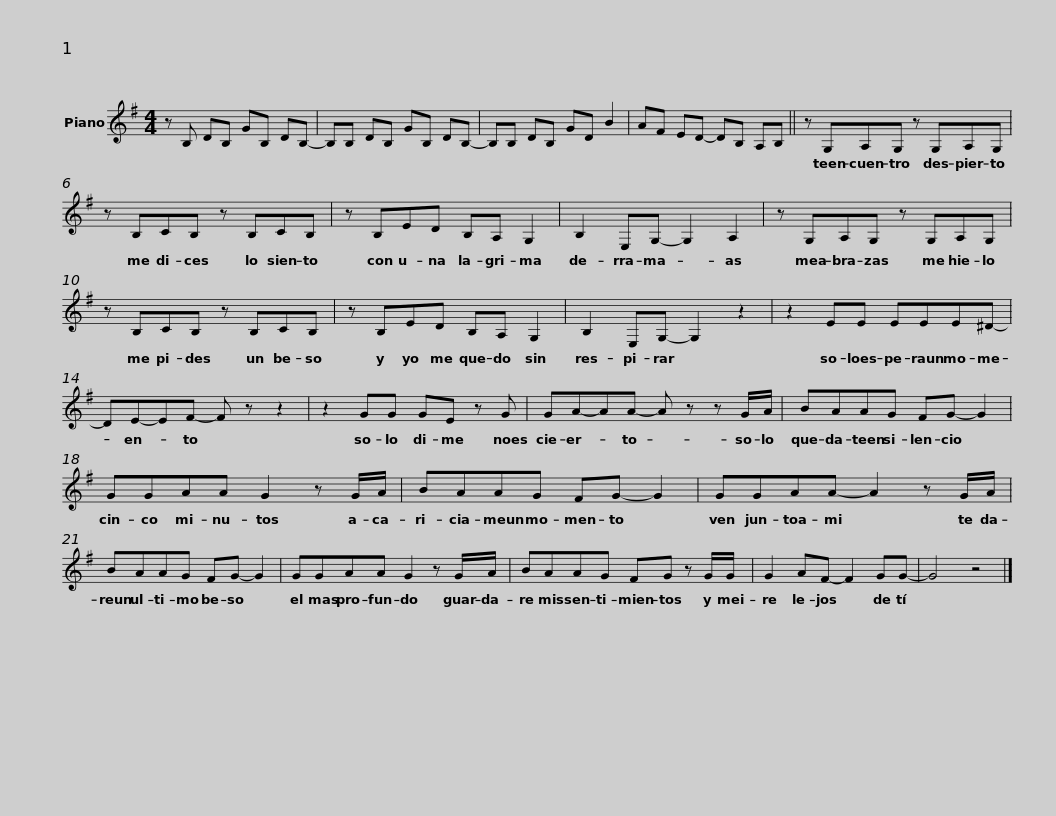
X:1
L:1/8
M:4/4
I:linebreak $
K:G
V:1 treble
V:1
 z B, DB, GB, DB,- | B,B, DB, GB, DB,- | B,B, DB, GD B2 | AF ED- DB, A,B, ||$ z G,A,G, z G,A,G, | %5
 z B,CB, z B,CB, | z B,ED B,A, G,2 | B,2 E,G,- G,2 A,2 |$ z G,A,G, z G,A,G, | z B,CB, z B,CB, | %10
 z B,ED B,A, G,2 | B,2 E,G,- G,2 z2 |$ z2 EE EEE^D- | DE-EF- F z z2 | z2 GG GE z G | %15
 GA-AA- A z z G/A/ |$ BAAG FG- G2 | GGAA G2 z G/A/ | BAAG FG- G2 | GGAA- A2 z G/A/ |$ %20
 BAAG FG- G2 | GGAA G2 z G/A/ | BAAG FG z G/G/ | G2 AF- F2 GG- | G4 z4 |] %25
